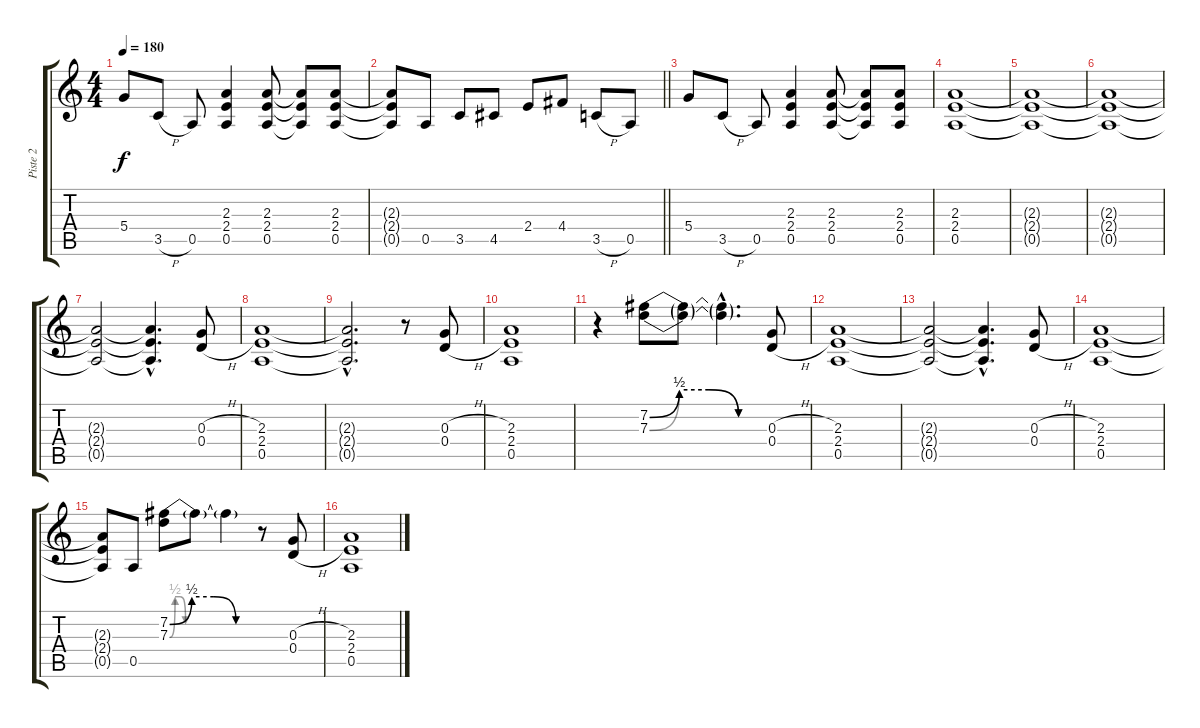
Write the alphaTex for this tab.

\track ("Piste 2" "Piste 2") {instrument distortionguitar}
\staff {score tabs}
\tuning (E4 B3 G3 D3 A2 E2) {hide}
\ts (4 4)
\tempo 180
\clef g2
\ks c
5.4.8{dy f} 3.5{h}.8 0.5.8 (2.3 2.4 0.5).4 (2.3 2.4 0.5).8 (2.3{t} 2.4{t} 0.5{t}).8 (2.3 2.4 0.5).8 |
\barLineRight lightlight
(2.3{t} 2.4{t} 0.5{t}).8 0.5.8 3.5.8 4.5.8 2.4.8 4.4.8 3.5{h}.8 0.5.8 |
5.4.8 3.5{h}.8 0.5.8 (2.3 2.4 0.5).4 (2.3 2.4 0.5).8 (2.3{t} 2.4{t} 0.5{t}).8 (2.3 2.4 0.5).8 |
(2.3 2.4 0.5).1 |
(2.3{t} 2.4{t} 0.5{t}).1 |
(2.3{t} 2.4{t} 0.5{t}).1 |
(2.3{t} 2.4{t} 0.5{t}).2 (2.3{hac t} 2.4{hac t} 0.5{hac t}).4{d} (0.3{h} 0.4{h}).8 |
(2.3 2.4 0.5).1 |
(2.3{hac t} 2.4{hac t} 0.5{hac t}).2{d} r.8 (0.3{h} 0.4{h}).8 |
(2.3 2.4 0.5).1 |
r.4 (7.2{be (custom 0 0 15 2 30 2 45 0 60 0)} 7.3{be (custom 0 0 15 2 30 2 45 0 60 0)}).8 (7.2{t} 7.3{t}).8 (7.2{hac t} 7.3{hac t}).4{d} (0.3{h} 0.4{h}).8 |
(2.3 2.4 0.5).1 |
(2.3{t} 2.4{t} 0.5{t}).2 (2.3{hac t} 2.4{hac t} 0.5{hac t}).4{d} (0.3{h} 0.4{h}).8 |
(2.3 2.4 0.5).1 |
(2.3{t} 2.4{t} 0.5{t}).8 0.5.8 (7.2{be (custom 0 0 15 2 30 2 45 0 60 0)} 7.3{be (custom 0 0 15 2 30 2 45 0 60 0)}).8 7.2{t}.8 7.2{t}.4 r.8 (0.3{h} 0.4{h}).8 |
(2.3 2.4 0.5).1
